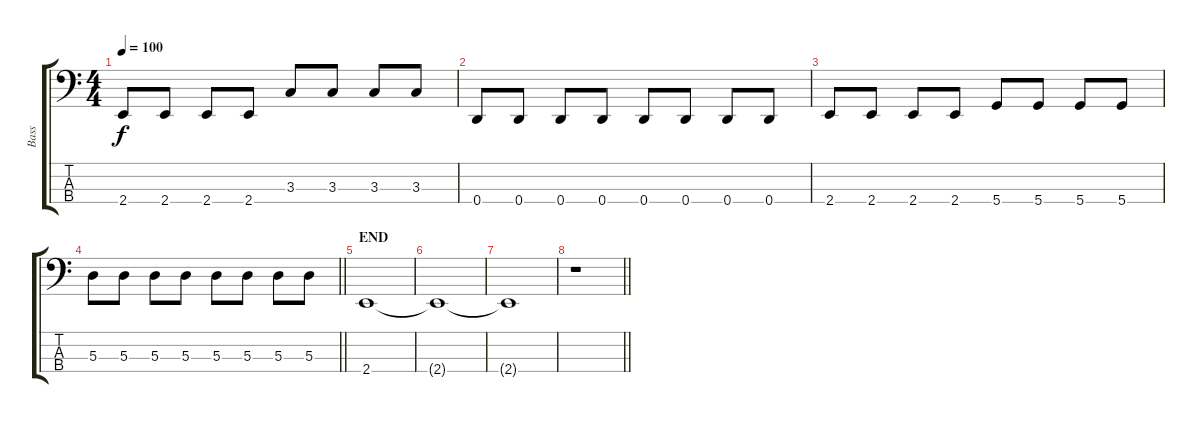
\track ("Bass" "Bass") {instrument electricbassfinger}
\staff {score tabs}
\tuning (G2 D2 A1 D1) {hide}
\ts (4 4)
\tempo 100
\clef f4
\ks c
2.4.8{dy f} 2.4.8 2.4.8 2.4.8 3.3.8 3.3.8 3.3.8 3.3.8 |
0.4.8 0.4.8 0.4.8 0.4.8 0.4.8 0.4.8 0.4.8 0.4.8 |
2.4.8 2.4.8 2.4.8 2.4.8 5.4.8 5.4.8 5.4.8 5.4.8 |
\barLineRight lightlight
5.3.8 5.3.8 5.3.8 5.3.8 5.3.8 5.3.8 5.3.8 5.3.8 |
\section ("" "END")
2.4.1 |
2.4{t}.1 |
2.4{t}.1 |
\barLineRight lightlight
r.1
